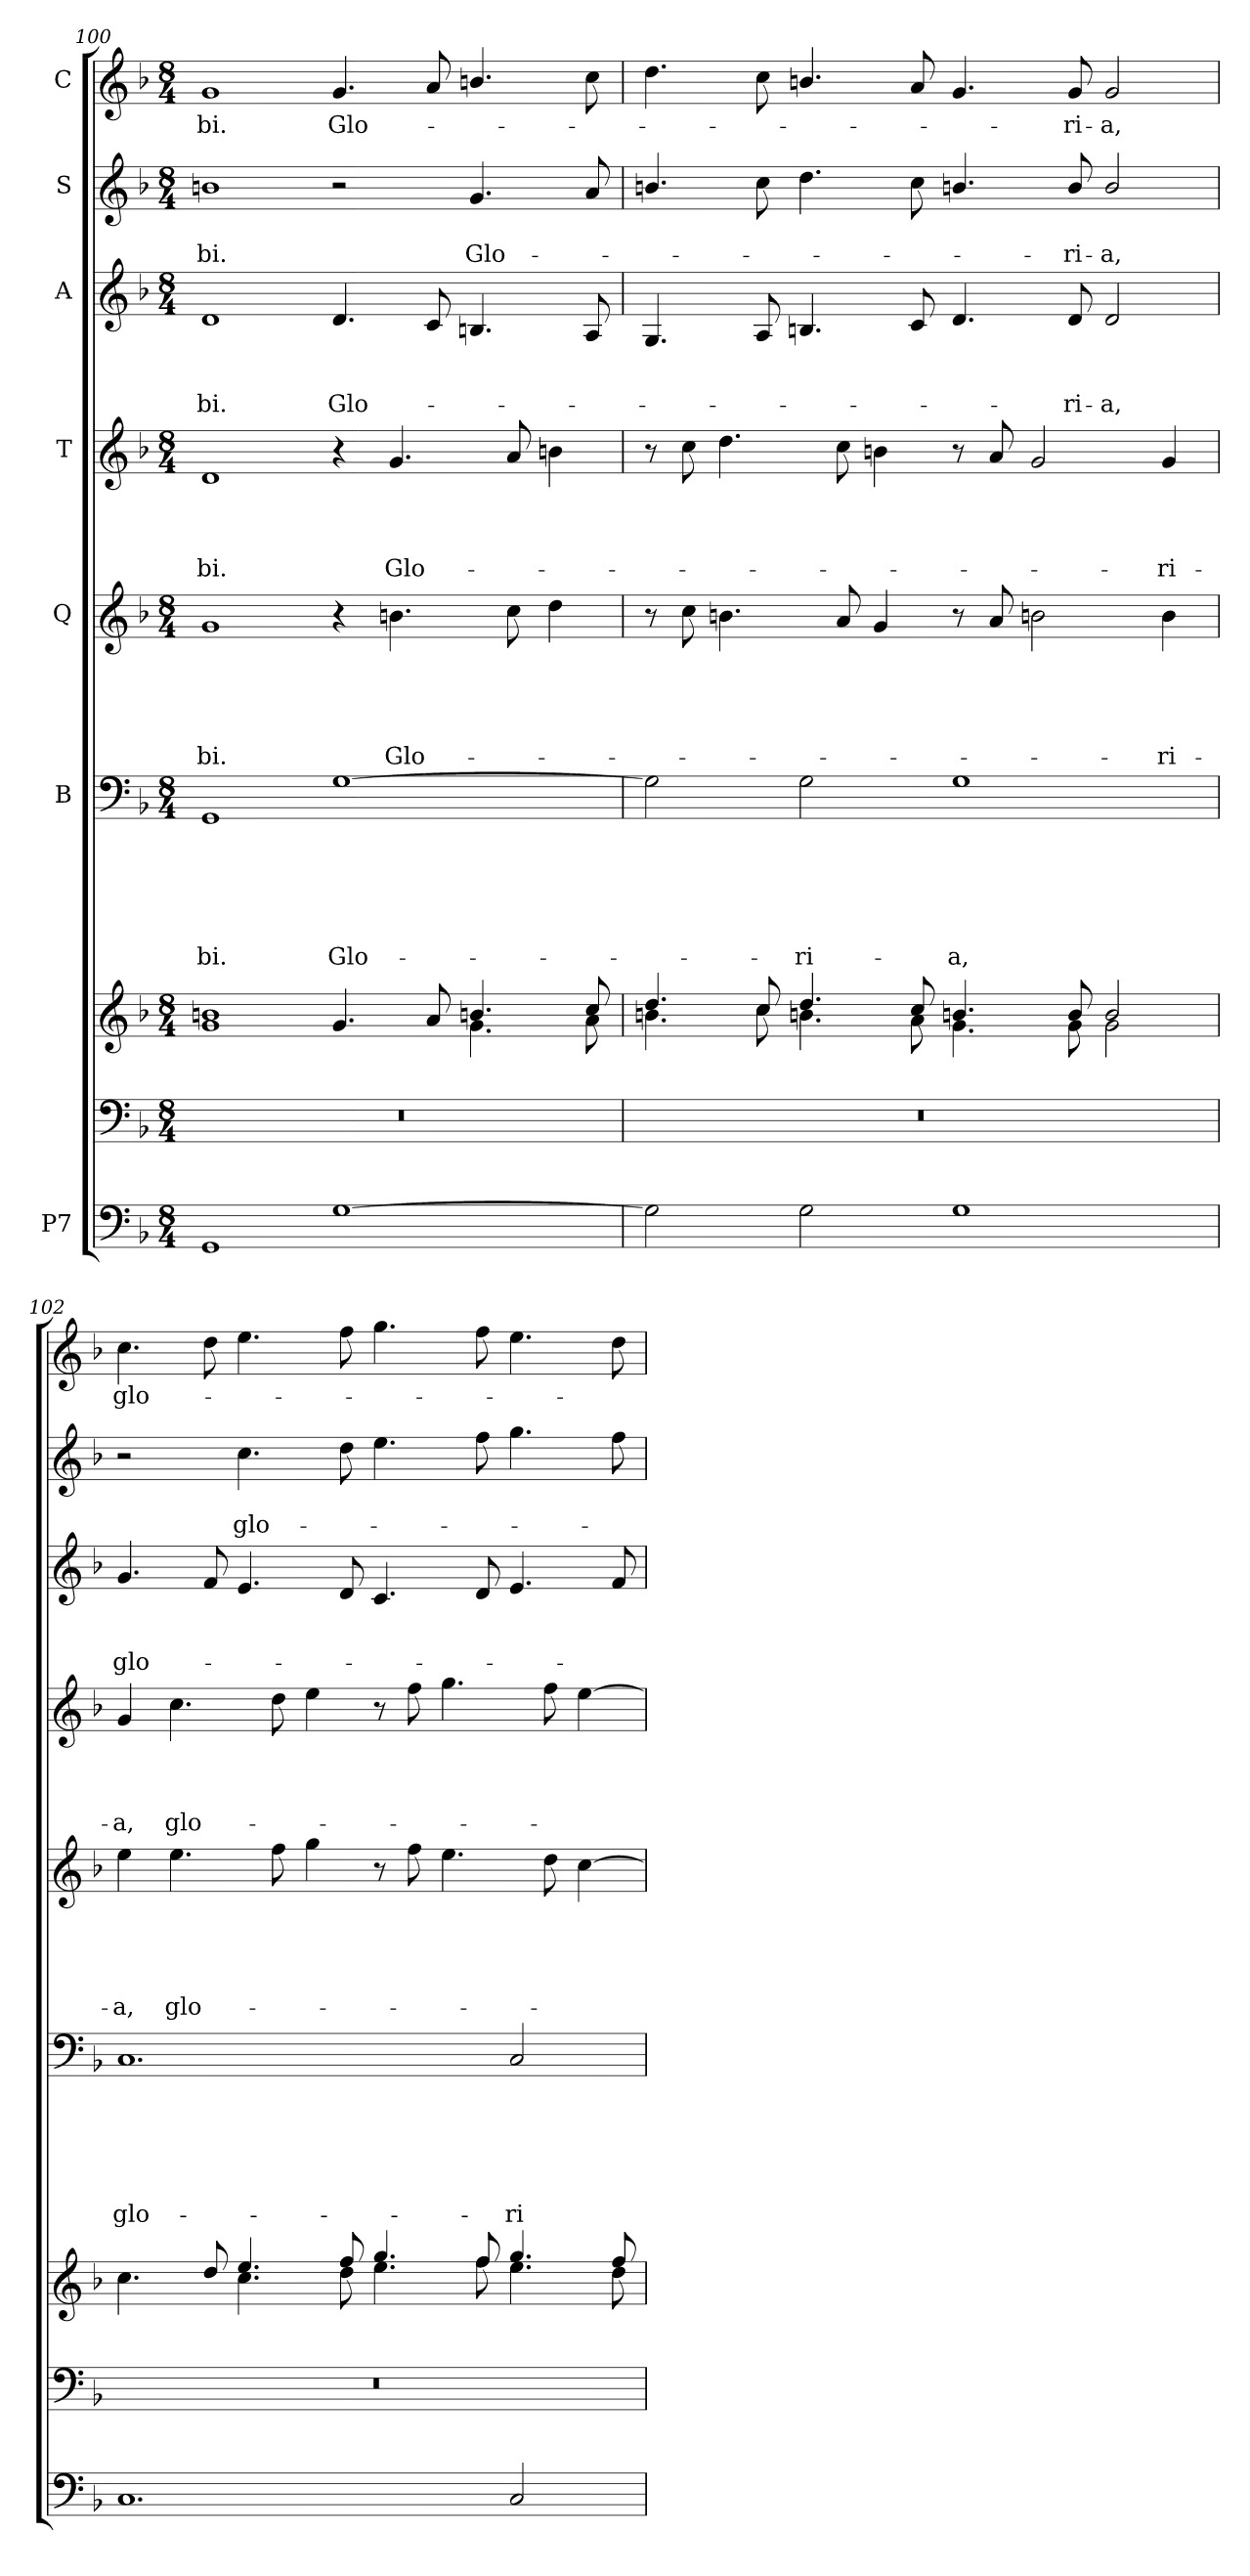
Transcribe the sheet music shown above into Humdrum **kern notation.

**kern	**kern	**kern	**kern	**text	**text	**text	**text	**text	**text	**kern	**text	**text	**text	**text	**text	**kern	**text	**text	**text	**text	**kern	**text	**text	**text	**kern	**text	**text	**kern	**text
*part7	*part7	*part7	*part6	*part6	*part6	*part6	*part6	*part6	*part6	*part5	*part5	*part5	*part5	*part5	*part5	*part4	*part4	*part4	*part4	*part4	*part3	*part3	*part3	*part3	*part2	*part2	*part2	*part1	*part1
*staff9	*staff8	*staff7	*staff6	*staff6	*staff6	*staff6	*staff6	*staff6	*staff6	*staff5	*staff5	*staff5	*staff5	*staff5	*staff5	*staff4	*staff4	*staff4	*staff4	*staff4	*staff3	*staff3	*staff3	*staff3	*staff2	*staff2	*staff2	*staff1	*staff1
*I"P7	*	*	*I"B	*	*	*	*	*	*	*I"Q	*	*	*	*	*	*I"T	*	*	*	*	*I"A	*	*	*	*I"S	*	*	*I"C	*
!!LO:PB:g=z
*clefF4	*clefF4	*clefG2	*clefF4	*	*	*	*	*	*	*clefG2	*	*	*	*	*	*clefG2	*	*	*	*	*clefG2	*	*	*	*clefG2	*	*	*clefG2	*
*	*	*	*	*	*	*	*	*	*	*ITrd7c12	*	*	*	*	*	*ITrd7c12	*	*	*	*	*	*	*	*	*	*	*	*	*
*k[b-]	*k[b-]	*k[b-]	*k[b-]	*	*	*	*	*	*	*k[b-]	*	*	*	*	*	*k[b-]	*	*	*	*	*k[b-]	*	*	*	*k[b-]	*	*	*k[b-]	*
*F:	*F:	*F:	*F:	*	*	*	*	*	*	*F:	*	*	*	*	*	*F:	*	*	*	*	*F:	*	*	*	*F:	*	*	*F:	*
*M8/4	*M8/4	*M8/4	*M8/4	*	*	*	*	*	*	*M8/4	*	*	*	*	*	*M8/4	*	*	*	*	*M8/4	*	*	*	*M8/4	*	*	*M8/4	*
=100	=100	=100	=100	=100	=100	=100	=100	=100	=100	=100	=100	=100	=100	=100	=100	=100	=100	=100	=100	=100	=100	=100	=100	=100	=100	=100	=100	=100	=100
*	*	*^	*	*	*	*	*	*	*	*	*	*	*	*	*	*	*	*	*	*	*	*	*	*	*	*	*	*	*
!	!	!	!	!	!	!	!	!	!	!LO:LY:b	!	!	!	!	!	!LO:LY:b	!	!	!	!	!LO:LY:b	!	!	!	!LO:LY:b	!	!	!LO:LY:b	!	!LO:LY:b
1GG	0r	1g	1bn	1GG	.	.	.	.	.	-bi.	1G	.	.	.	.	-bi.	1D	.	.	.	-bi.	1d	.	.	-bi.	1bn	.	-bi.	1g	-bi.
!	!	!	!	!	!	!	!	!	!	!LO:LY:b	!	!	!	!	!	!	!	!	!	!	!	!	!	!	!LO:LY:b	!	!	!	!	!LO:LY:b
[>1G	.	4.g/	2ryy	[>1G	.	.	.	.	.	Glo-	4r	.	.	.	.	.	4r	.	.	.	.	4.d/	.	.	Glo-	2r	.	.	4.g/	Glo-
!	!	!	!	!	!	!	!	!	!	!	!	!	!	!	!	!LO:LY:b	!	!	!	!	!LO:LY:b	!	!	!	!	!	!	!	!	!
.	.	.	.	.	.	.	.	.	.	.	4.Bn\	.	.	.	.	Glo-	4.G/	.	.	.	Glo-	.	.	.	.	.	.	.	.	.
.	.	8a/	.	.	.	.	.	.	.	.	.	.	.	.	.	.	.	.	.	.	.	8c/	.	.	.	.	.	.	8a/	.
!	!	!	!	!	!	!	!	!	!	!	!	!	!	!	!	!	!	!	!	!	!	!	!	!	!	!	!	!LO:LY:b	!	!
.	.	4.bni/	4.g\	.	.	.	.	.	.	.	.	.	.	.	.	.	.	.	.	.	.	4.Bn/	.	.	.	4.g/	.	Glo-	4.bn/	.
.	.	.	.	.	.	.	.	.	.	.	8c\	.	.	.	.	.	8A/	.	.	.	.	.	.	.	.	.	.	.	.	.
.	.	.	.	.	.	.	.	.	.	.	4d\	.	.	.	.	.	4Bn\	.	.	.	.	.	.	.	.	.	.	.	.	.
.	.	8cc/	8a\	.	.	.	.	.	.	.	.	.	.	.	.	.	.	.	.	.	.	8A/	.	.	.	8a/	.	.	8cc\	.
=101	=101	=101	=101	=101	=101	=101	=101	=101	=101	=101	=101	=101	=101	=101	=101	=101	=101	=101	=101	=101	=101	=101	=101	=101	=101	=101	=101	=101	=101	=101
2G\]	0r	4.dd/	4.bn\	2G\]	.	.	.	.	.	.	8r	.	.	.	.	.	8r	.	.	.	.	4.G/	.	.	.	4.bn/	.	.	4.dd\	.
.	.	.	.	.	.	.	.	.	.	.	8c\	.	.	.	.	.	8c\	.	.	.	.	.	.	.	.	.	.	.	.	.
.	.	.	.	.	.	.	.	.	.	.	4.Bn\	.	.	.	.	.	4.d\	.	.	.	.	.	.	.	.	.	.	.	.	.
.	.	8cc/	8cc\	.	.	.	.	.	.	.	.	.	.	.	.	.	.	.	.	.	.	8A/	.	.	.	8cc\	.	.	8cc\	.
!	!	!	!	!	!	!	!	!	!	!LO:LY:b	!	!	!	!	!	!	!	!	!	!	!	!	!	!	!	!	!	!	!	!
2G\	.	4.bni\	4.dd/	2G\	.	.	.	.	.	-ri-	.	.	.	.	.	.	.	.	.	.	.	4.Bn/	.	.	.	4.dd\	.	.	4.bn/	.
.	.	.	.	.	.	.	.	.	.	.	8A/	.	.	.	.	.	8c\	.	.	.	.	.	.	.	.	.	.	.	.	.
.	.	.	.	.	.	.	.	.	.	.	4G/	.	.	.	.	.	4Bn\	.	.	.	.	.	.	.	.	.	.	.	.	.
.	.	8a\	8cc/	.	.	.	.	.	.	.	.	.	.	.	.	.	.	.	.	.	.	8c/	.	.	.	8cc\	.	.	8a/	.
!	!	!	!	!	!	!	!	!	!	!LO:LY:b	!	!	!	!	!	!	!	!	!	!	!	!	!	!	!	!	!	!	!	!
1G	.	4.g\	4.bni/	1G	.	.	.	.	.	-a,	8r	.	.	.	.	.	8r	.	.	.	.	4.d/	.	.	.	4.bni/	.	.	4.g/	.
.	.	.	.	.	.	.	.	.	.	.	8A/	.	.	.	.	.	8A/	.	.	.	.	.	.	.	.	.	.	.	.	.
.	.	.	.	.	.	.	.	.	.	.	2Bni\	.	.	.	.	.	2G/	.	.	.	.	.	.	.	.	.	.	.	.	.
!	!	!	!	!	!	!	!	!	!	!	!	!	!	!	!	!	!	!	!	!	!	!	!	!	!LO:LY:b	!	!	!LO:LY:b	!	!LO:LY:b
.	.	8g\	8b/	.	.	.	.	.	.	.	.	.	.	.	.	.	.	.	.	.	.	8d/	.	.	-ri-	8b/	.	-ri-	8g/	-ri-
!	!	!	!	!	!	!	!	!	!	!	!	!	!	!	!	!	!	!	!	!	!	!	!	!	!LO:LY:b	!	!	!LO:LY:b	!	!LO:LY:b
.	.	2g\	2b/	.	.	.	.	.	.	.	.	.	.	.	.	.	.	.	.	.	.	2d/	.	.	-a,	2b/	.	-a,	2g/	-a,
!	!	!	!	!	!	!	!	!	!	!	!	!	!	!	!	!LO:LY:b	!	!	!	!	!LO:LY:b	!	!	!	!	!	!	!	!	!
.	.	.	.	.	.	.	.	.	.	.	4B\	.	.	.	.	-ri-	4G/	.	.	.	-ri-	.	.	.	.	.	.	.	.	.
=102	=102	=102	=102	=102	=102	=102	=102	=102	=102	=102	=102	=102	=102	=102	=102	=102	=102	=102	=102	=102	=102	=102	=102	=102	=102	=102	=102	=102	=102	=102
!	!	!	!	!	!	!	!	!	!	!LO:LY:b	!	!	!	!	!	!LO:LY:b	!	!	!	!	!LO:LY:b	!	!	!	!LO:LY:b	!	!	!	!	!LO:LY:b
1.C	0r	4.cc\	2ryy	1.C	.	.	.	.	.	glo-	4e\	.	.	.	.	-a,	4G/	.	.	.	-a,	4.g/	.	.	glo-	2r	.	.	4.cc\	glo-
!	!	!	!	!	!	!	!	!	!	!	!	!	!	!	!	!LO:LY:b	!	!	!	!	!LO:LY:b	!	!	!	!	!	!	!	!	!
.	.	.	.	.	.	.	.	.	.	.	4.e\	.	.	.	.	glo-	4.c\	.	.	.	glo-	.	.	.	.	.	.	.	.	.
.	.	8dd/	.	.	.	.	.	.	.	.	.	.	.	.	.	.	.	.	.	.	.	8f/	.	.	.	.	.	.	8dd\	.
!	!	!	!	!	!	!	!	!	!	!	!	!	!	!	!	!	!	!	!	!	!	!	!	!	!	!	!	!LO:LY:b	!	!
.	.	4.ee/	4.cc\	.	.	.	.	.	.	.	.	.	.	.	.	.	.	.	.	.	.	4.e/	.	.	.	4.cc\	.	glo-	4.ee\	.
.	.	.	.	.	.	.	.	.	.	.	8f\	.	.	.	.	.	8d\	.	.	.	.	.	.	.	.	.	.	.	.	.
.	.	.	.	.	.	.	.	.	.	.	4g\	.	.	.	.	.	4e\	.	.	.	.	.	.	.	.	.	.	.	.	.
.	.	8ff/	8dd\	.	.	.	.	.	.	.	.	.	.	.	.	.	.	.	.	.	.	8d/	.	.	.	8dd\	.	.	8ff\	.
.	.	4.gg/	4.ee\	.	.	.	.	.	.	.	8r	.	.	.	.	.	8r	.	.	.	.	4.c/	.	.	.	4.ee\	.	.	4.gg\	.
.	.	.	.	.	.	.	.	.	.	.	8f\	.	.	.	.	.	8f\	.	.	.	.	.	.	.	.	.	.	.	.	.
.	.	.	.	.	.	.	.	.	.	.	4.e\	.	.	.	.	.	4.g\	.	.	.	.	.	.	.	.	.	.	.	.	.
.	.	8ff\	8ff/	.	.	.	.	.	.	.	.	.	.	.	.	.	.	.	.	.	.	8d/	.	.	.	8ff\	.	.	8ff\	.
!	!	!	!	!	!	!	!	!	!	!LO:LY:b	!	!	!	!	!	!	!	!	!	!	!	!	!	!	!	!	!	!	!	!
2C/	.	4.ee\	4.gg/	2C/	.	.	.	.	.	-ri-	.	.	.	.	.	.	.	.	.	.	.	4.e/	.	.	.	4.gg\	.	.	4.ee\	.
.	.	.	.	.	.	.	.	.	.	.	8d\	.	.	.	.	.	8f\	.	.	.	.	.	.	.	.	.	.	.	.	.
.	.	.	.	.	.	.	.	.	.	.	[>4c\	.	.	.	.	.	[>4e\	.	.	.	.	.	.	.	.	.	.	.	.	.
.	.	8dd\	8ff/	.	.	.	.	.	.	.	.	.	.	.	.	.	.	.	.	.	.	8f/	.	.	.	8ff\	.	.	8dd\	.
*	*	*v	*v	*	*	*	*	*	*	*	*	*	*	*	*	*	*	*	*	*	*	*	*	*	*	*	*	*	*	*
=	=	=	=	=	=	=	=	=	=	=	=	=	=	=	=	=	=	=	=	=	=	=	=	=	=	=	=	=	=
*-	*-	*-	*-	*-	*-	*-	*-	*-	*-	*-	*-	*-	*-	*-	*-	*-	*-	*-	*-	*-	*-	*-	*-	*-	*-	*-	*-	*-	*-
